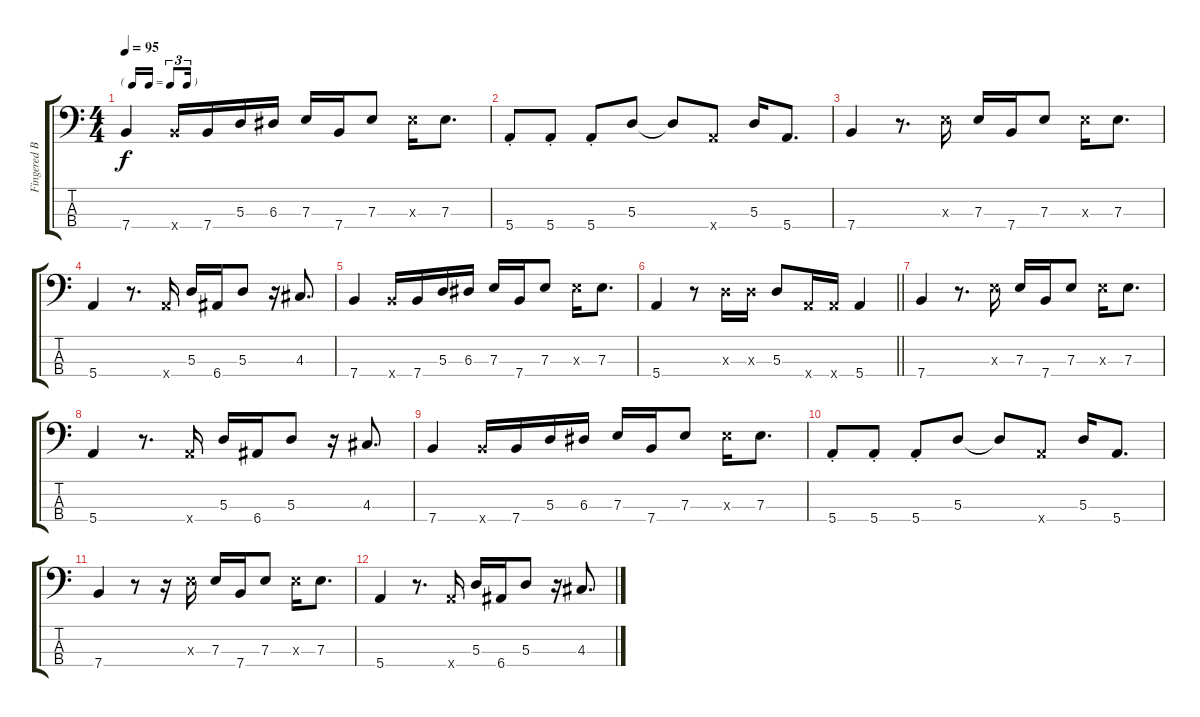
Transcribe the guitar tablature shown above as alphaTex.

\track ("Fingered Bass" "Fingered B") {instrument electricbassfinger}
\staff {score tabs}
\tuning (G2 D2 A1 E1) {hide}
\ts (4 4)
\tf triplet16th
\tempo 95
\clef f4
\ks c
7.4.4{dy f} 7.4{x}.16 7.4.16 5.3.16 6.3.16 7.3.16 7.4.16 7.3.8 7.3{x}.16 7.3.8{d} |
5.4{st}.8 5.4{st}.8 5.4{st}.8 5.3.8 5.3{t}.8 5.4{x}.8 5.3.16 5.4.8{d} |
7.4.4 r.8{d} 7.3{x}.16 7.3.16 7.4.16 7.3.8 7.3{x}.16 7.3.8{d} |
5.4.4 r.8{d} 5.4{x}.16 5.3.16 6.4.16 5.3.8 r.16 4.3.8{d} |
7.4.4 7.4{x}.16 7.4.16 5.3.16 6.3.16 7.3.16 7.4.16 7.3.8 7.3{x}.16 7.3.8{d} |
\barLineRight lightlight
5.4.4 r.8 5.3{x}.16 5.3{x}.16 5.3.8 5.4{x}.16 5.4{x}.16 5.4.4 |
7.4.4 r.8{d} 7.3{x}.16 7.3.16 7.4.16 7.3.8 7.3{x}.16 7.3.8{d} |
5.4.4 r.8{d} 5.4{x}.16 5.3.16 6.4.16 5.3.8 r.16 4.3.8{d} |
7.4.4 7.4{x}.16 7.4.16 5.3.16 6.3.16 7.3.16 7.4.16 7.3.8 7.3{x}.16 7.3.8{d} |
5.4{st}.8 5.4{st}.8 5.4{st}.8 5.3.8 5.3{t}.8 5.4{x}.8 5.3.16 5.4.8{d} |
7.4.4 r.8 r.16 7.3{x}.16 7.3.16 7.4.16 7.3.8 7.3{x}.16 7.3.8{d} |
5.4.4 r.8{d} 5.4{x}.16 5.3.16 6.4.16 5.3.8 r.16 4.3.8{d}
